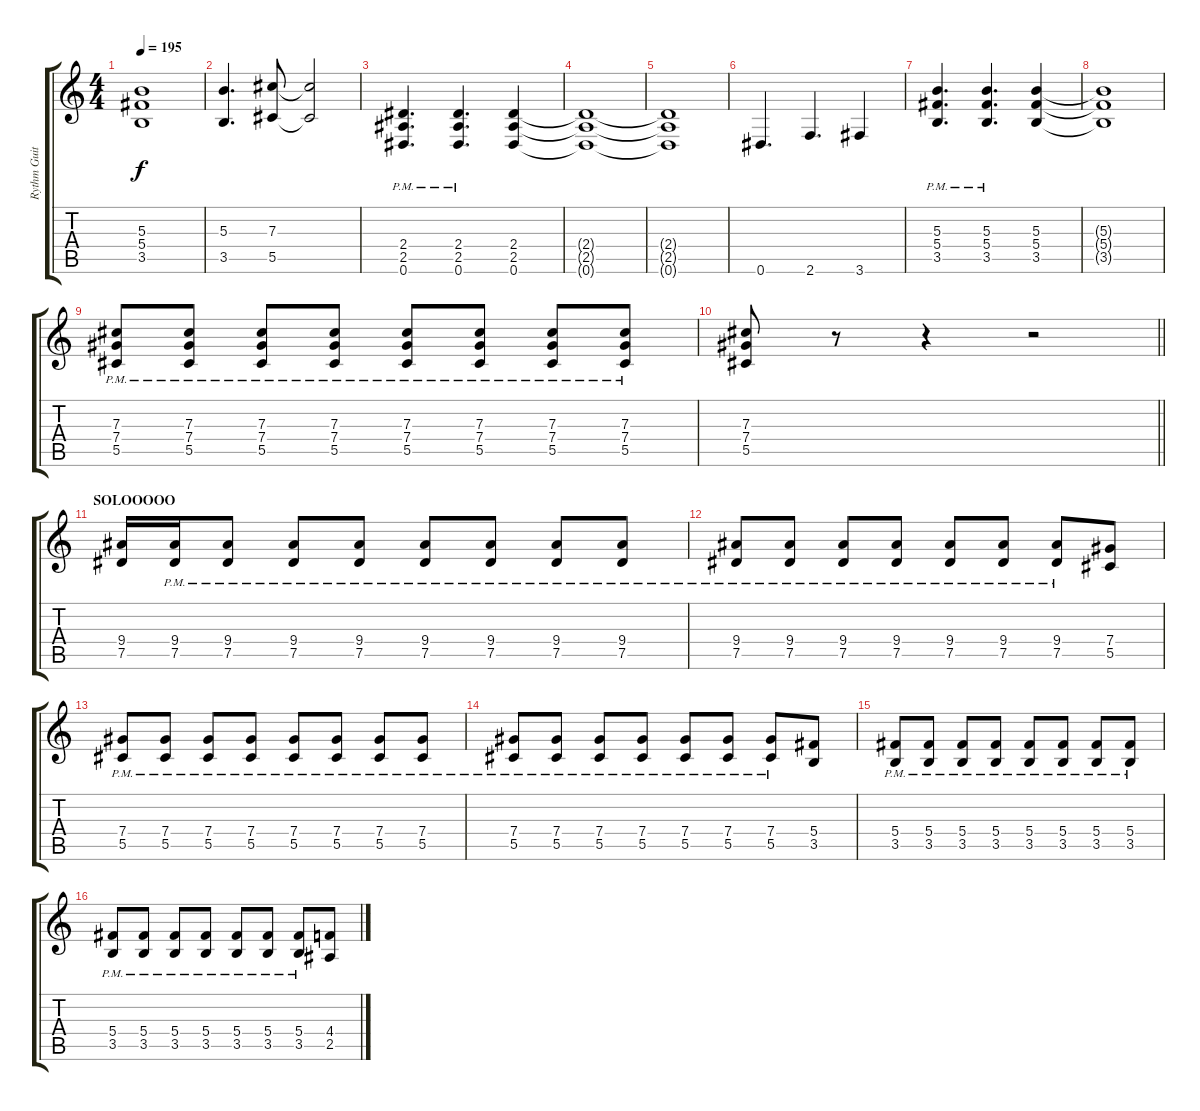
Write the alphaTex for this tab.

\track ("Rythm Guitar" "Rythm Guit") {instrument distortionguitar}
\staff {score tabs}
\tuning (Eb4 Bb3 Gb3 Db3 Ab2 Eb2) {hide}
\ts (4 4)
\tempo 195
\clef g2
\ks c
(5.3{t} 5.4{t} 3.5{t}).1{dy f} |
(5.3 3.5).4{d} (7.3 5.5).8 (7.3{t} 5.5{t}).2 |
(2.4{pm} 2.5{pm} 0.6{pm}).4{d} (2.4{pm} 2.5{pm} 0.6{pm}).4{d} (2.4 2.5 0.6).4 |
(2.4{t} 2.5{t} 0.6{t}).1 |
(2.4{t} 2.5{t} 0.6{t}).1 |
0.6.4{d} 2.6.4{d} 3.6.4 |
(5.3{pm} 5.4{pm} 3.5{pm}).4{d} (5.3{pm} 5.4{pm} 3.5{pm}).4{d} (5.3 5.4 3.5).4 |
(5.3{t} 5.4{t} 3.5{t}).1 |
(7.3{pm} 7.4{pm} 5.5{pm}).8 (7.3{pm} 7.4{pm} 5.5{pm}).8 (7.3{pm} 7.4{pm} 5.5{pm}).8 (7.3{pm} 7.4{pm} 5.5{pm}).8 (7.3{pm} 7.4{pm} 5.5{pm}).8 (7.3{pm} 7.4{pm} 5.5{pm}).8 (7.3{pm} 7.4{pm} 5.5{pm}).8 (7.3{pm} 7.4{pm} 5.5{pm}).8 |
\barLineRight lightlight
(7.3 7.4 5.5).8 r.8 r.4 r.2 |
\section ("" "SOLOOOOO")
(9.4 7.5).16 (9.4{pm} 7.5{pm}).16 (9.4{pm} 7.5{pm}).8 (9.4{pm} 7.5{pm}).8 (9.4{pm} 7.5{pm}).8 (9.4{pm} 7.5{pm}).8 (9.4{pm} 7.5{pm}).8 (9.4{pm} 7.5{pm}).8 (9.4{pm} 7.5{pm}).8 |
(9.4{pm} 7.5{pm}).8 (9.4{pm} 7.5{pm}).8 (9.4{pm} 7.5{pm}).8 (9.4{pm} 7.5{pm}).8 (9.4{pm} 7.5{pm}).8 (9.4{pm} 7.5{pm}).8 (9.4{pm} 7.5{pm}).8 (7.4 5.5).8 |
(7.4{pm} 5.5{pm}).8 (7.4{pm} 5.5{pm}).8 (7.4{pm} 5.5{pm}).8 (7.4{pm} 5.5{pm}).8 (7.4{pm} 5.5{pm}).8 (7.4{pm} 5.5{pm}).8 (7.4{pm} 5.5{pm}).8 (7.4{pm} 5.5{pm}).8 |
(7.4{pm} 5.5{pm}).8 (7.4{pm} 5.5{pm}).8 (7.4{pm} 5.5{pm}).8 (7.4{pm} 5.5{pm}).8 (7.4{pm} 5.5{pm}).8 (7.4{pm} 5.5{pm}).8 (7.4{pm} 5.5{pm}).8 (5.4 3.5).8 |
(5.4{pm} 3.5{pm}).8 (5.4{pm} 3.5{pm}).8 (5.4{pm} 3.5{pm}).8 (5.4{pm} 3.5{pm}).8 (5.4{pm} 3.5{pm}).8 (5.4{pm} 3.5{pm}).8 (5.4{pm} 3.5{pm}).8 (5.4{pm} 3.5{pm}).8 |
(5.4{pm} 3.5{pm}).8 (5.4{pm} 3.5{pm}).8 (5.4{pm} 3.5{pm}).8 (5.4{pm} 3.5{pm}).8 (5.4{pm} 3.5{pm}).8 (5.4{pm} 3.5{pm}).8 (5.4{pm} 3.5{pm}).8 (4.4 2.5).8
